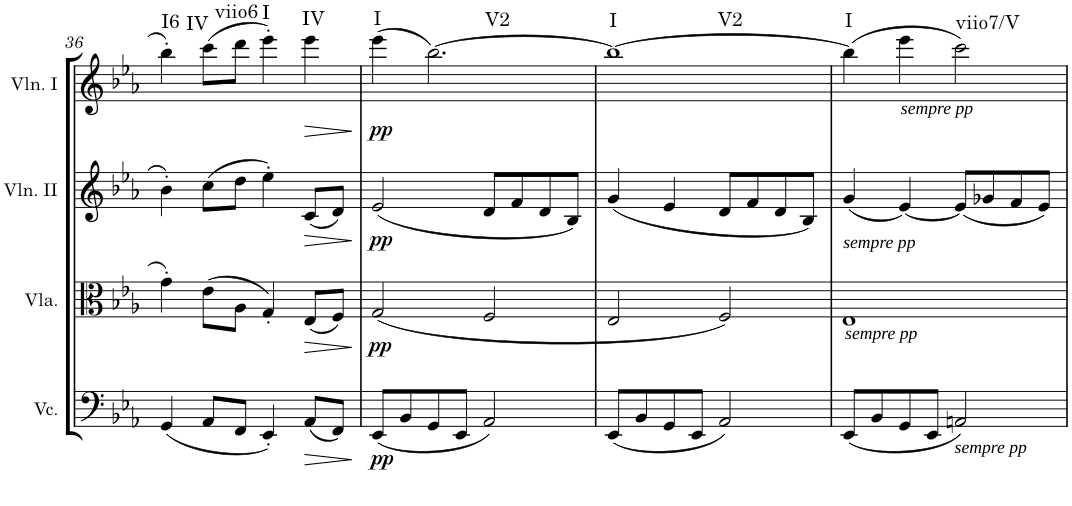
**kern	**dynam	**kern	**dynam	**kern	**dynam	**kern	**dynam	**harte
*part4	*part4	*part3	*part3	*part2	*part2	*part1	*part1	*part1
*staff4	*staff4	*staff3	*staff3	*staff2	*staff2	*staff1	*staff1	*
*I"Violoncello	*	*I"Viola	*	*I"Violin II	*	*I"Violin I	*	*
*I'Vc.	*	*I'Vla.	*	*I'Vln. II	*	*I'Vln. I	*	*
!!LO:PB:g=z
*clefF4	*	*clefC3	*	*clefG2	*	*clefG2	*	*
*k[b-e-a-]	*	*k[b-e-a-]	*	*k[b-e-a-]	*	*k[b-e-a-]	*	*
*M2/2	*	*M2/2	*	*M2/2	*	*M2/2	*	*
*met(c|)	*	*met(c|)	*	*met(c|)	*	*met(c|)	*	*
=36	=36	=36	=36	=36	=36	=36	=36	=36
!	!	!	!	!	!	!	!	!LO:H:kt=I6
(4GG/	.	4g'\	.	4b-'\	.	4bb-'\	.	N
!	!	!	!	!	!	!	!	!LO:H:kt=IV
8AA-/L	.	(8e-\L	.	(8cc\L	.	(8ccc\L	.	N
!	!	!	!	!	!	!	!	!LO:H:kt=viio6
8FF/J	.	8A-\J	.	8dd\J	.	8ddd\J	.	N
!	!	!	!	!	!	!	!	!LO:H:kt=I
4EE-'/)	.	4G'/)	.	4ee-'\)	.	4eee-'\)	.	N
!	!LO:HP:b	!	!LO:HP:b	!	!LO:HP:b	!	!LO:HP:b	!LO:H:kt=IV
(8AA-/L	>	(8E-/L	>	(8c/L	>	4eee-\	>	N
8FF/J)	.	8F/J)	.	8d/J)	.	.	.	.
.	]	.	]	.	]	.	]	.
=37	=37	=37	=37	=37	=37	=37	=37	=37
!	!LO:DY:b	!	!LO:DY:b	!	!LO:DY:b	!	!LO:DY:b	!LO:H:kt=I
(8EE-/L	pp	(2G/	pp	(2e-/	pp	(4eee-\	pp	N
8BB-/	.	.	.	.	.	.	.	.
!	!	!	!	!	!	!	!	!LO:H:kt=V2
8GG/	.	.	.	.	.	[2.bb-\)	.	N
8EE-/J	.	.	.	.	.	.	.	.
2AA-/)	.	2F/	.	8d/L	.	.	.	.
.	.	.	.	8f/	.	.	.	.
.	.	.	.	8d/	.	.	.	.
.	.	.	.	8B-/J)	.	.	.	.
=38	=38	=38	=38	=38	=38	=38	=38	=38
!	!	!	!	!	!	!	!	!LO:H:n=1:kt=I
!	!	!	!	!	!	!	!	!LO:H:n=2:kt=V2
(8EE-/L	.	2E-/	.	(4g/	.	1bb-_	.	N N
8BB-/	.	.	.	.	.	.	.	.
8GG/	.	.	.	4e-/	.	.	.	.
8EE-/J	.	.	.	.	.	.	.	.
2AA-/)	.	2F/)	.	8d/L	.	.	.	.
.	.	.	.	8f/	.	.	.	.
.	.	.	.	8d/	.	.	.	.
.	.	.	.	8B-/J)	.	.	.	.
=39	=39	=39	=39	=39	=39	=39	=39	=39
!	!	!LO:TX:a:i:t=sempre pp	!	!	!	!	!	!
!	!	!LO:TX:b:i:t=sempre pp	!	!	!	!	!	!LO:H:kt=I
(8EE-/L	.	1E-	.	(4g/	.	(4bb-\]	.	N
8BB-/	.	.	.	.	.	.	.	.
!	!	!	!	!	!	!LO:TX:b:i:t=sempre pp	!	!
8GG/	.	.	.	[4e-/)	.	4eee-\	.	.
8EE-/J	.	.	.	.	.	.	.	.
!LO:TX:b:i:t=sempre pp	!	!	!	!	!	!	!	!LO:H:kt=viio7/V
2AAn/)	.	.	.	(8e-/L]	.	2ccc\)	.	N
.	.	.	.	8g-X/	.	.	.	.
.	.	.	.	8f/	.	.	.	.
.	.	.	.	8e-/J)	.	.	.	.
=	=	=	=	=	=	=	=	=
*-	*-	*-	*-	*-	*-	*-	*-	*-
